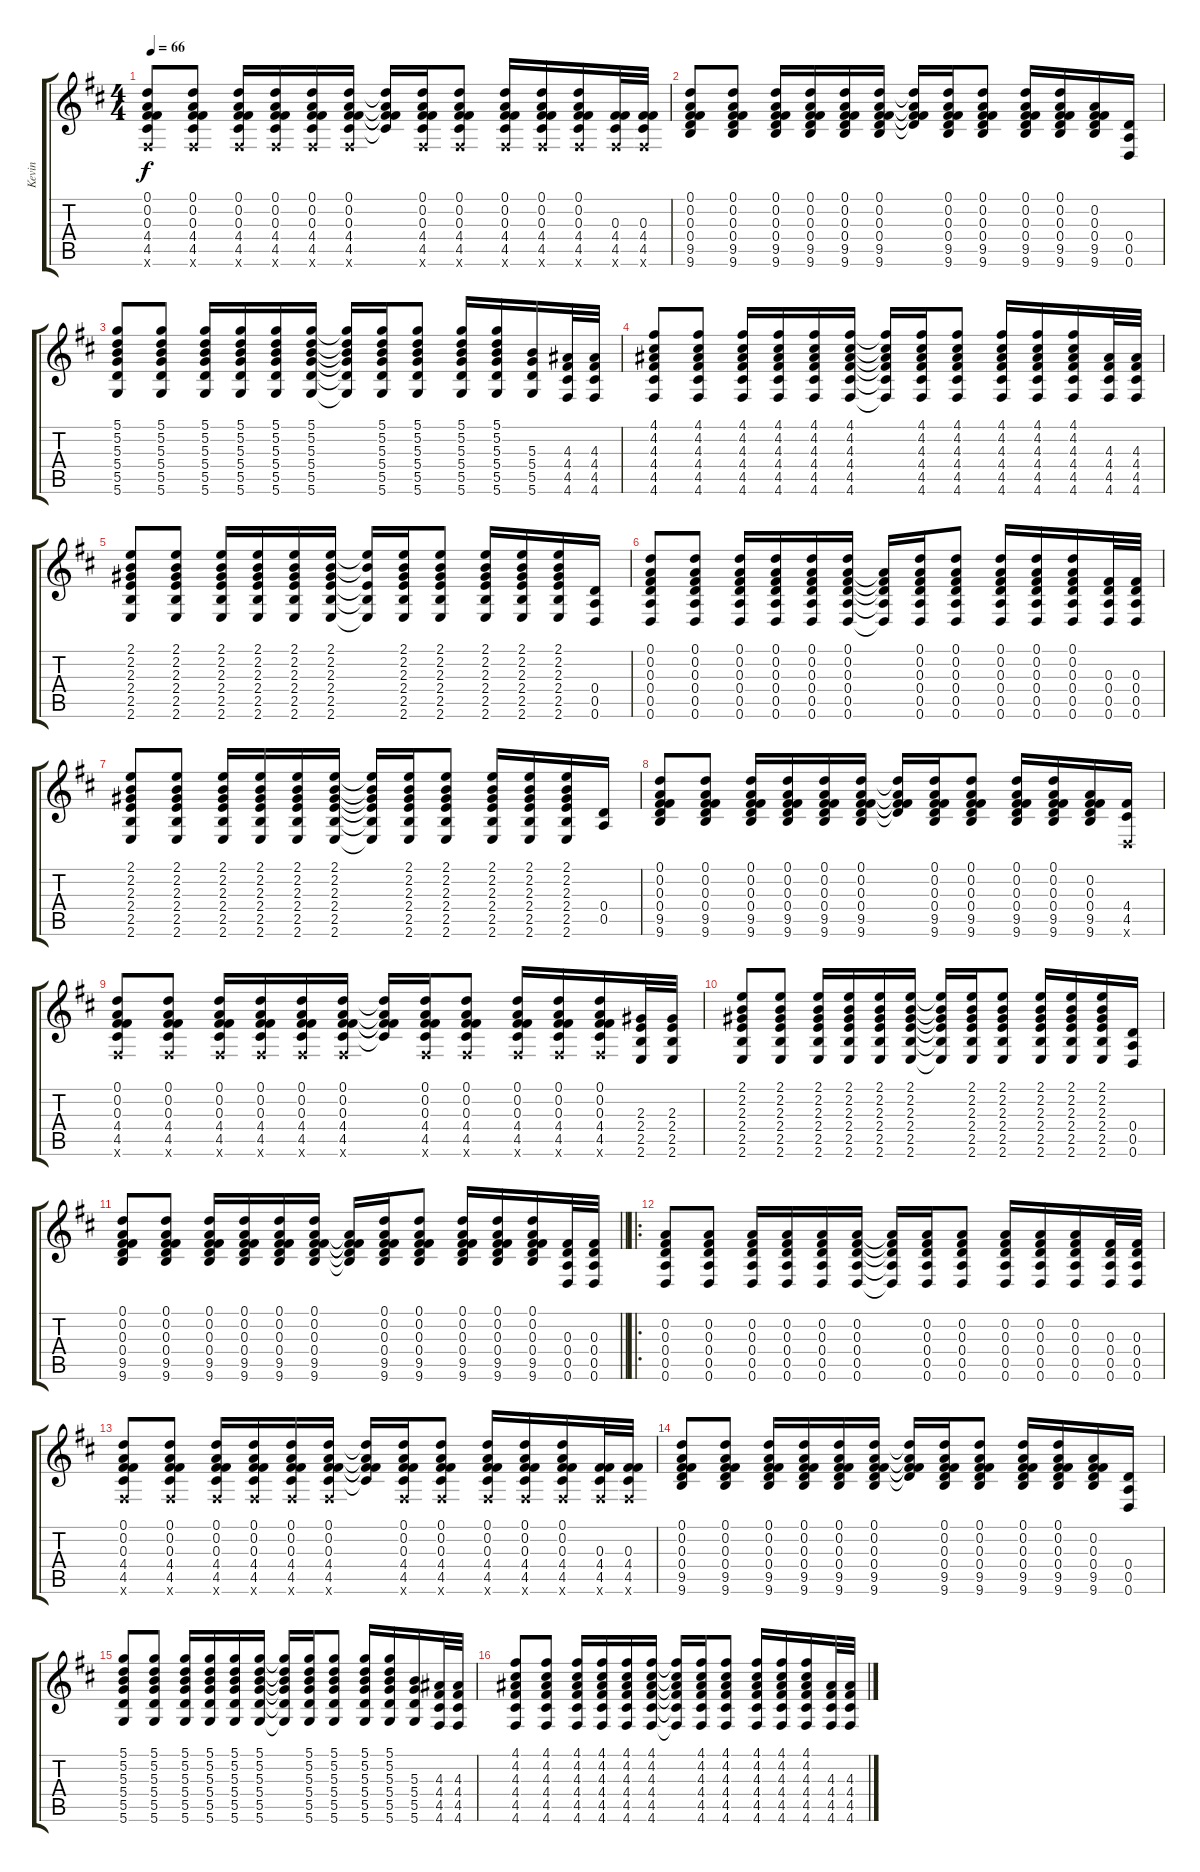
\track ("Kevin" "Kevin") {instrument distortionguitar}
\staff {score tabs}
\tuning (D4 A3 Gb3 D3 A2 D2) {hide}
\ts (4 4)
\tempo 66
\clef g2
\ks d
(0.1 0.2 0.3 4.4 4.5 4.6{x}).8{dy f} (0.1 0.2 0.3 4.4 4.5 4.6{x}).8 (0.1 0.2 0.3 4.4 4.5 4.6{x}).16 (0.1 0.2 0.3 4.4 4.5 4.6{x}).16 (0.1 0.2 0.3 4.4 4.5 4.6{x}).16 (0.1 0.2 0.3 4.4 4.5 4.6{x}).16 (0.1{t} 0.2{t} 0.3{t} 4.4{t} 4.5{t}).16 (0.1 0.2 0.3 4.4 4.5 4.6{x}).16 (0.1 0.2 0.3 4.4 4.5 4.6{x}).8 (0.1 0.2 0.3 4.4 4.5 4.6{x}).16 (0.1 0.2 0.3 4.4 4.5 4.6{x}).16 (0.1 0.2 0.3 4.4 4.5 4.6{x}).16 (0.3 4.4 4.5 4.6{x}).32 (0.3 4.4 4.5 4.6{x}).32 |
(0.1 0.2 0.3 0.4 9.5 9.6).8 (0.1 0.2 0.3 0.4 9.5 9.6).8 (0.1 0.2 0.3 0.4 9.5 9.6).16 (0.1 0.2 0.3 0.4 9.5 9.6).16 (0.1 0.2 0.3 0.4 9.5 9.6).16 (0.1 0.2 0.3 0.4 9.5 9.6).16 (0.1{t} 0.2{t} 0.3{t} 0.4{t} 9.5{t}).16 (0.1 0.2 0.3 0.4 9.5 9.6).16 (0.1 0.2 0.3 0.4 9.5 9.6).8 (0.1 0.2 0.3 0.4 9.5 9.6).16 (0.1 0.2 0.3 0.4 9.5 9.6).16 (0.2 0.3 0.4 9.5 9.6).16 (0.4 0.5 0.6).16 |
(5.1 5.2 5.3 5.4 5.5 5.6).8 (5.1 5.2 5.3 5.4 5.5 5.6).8 (5.1 5.2 5.3 5.4 5.5 5.6).16 (5.1 5.2 5.3 5.4 5.5 5.6).16 (5.1 5.2 5.3 5.4 5.5 5.6).16 (5.1 5.2 5.3 5.4 5.5 5.6).16 (5.1{t} 5.2{t} 5.3{t} 5.4{t} 5.5{t} 5.6{t}).16 (5.1 5.2 5.3 5.4 5.5 5.6).16 (5.1 5.2 5.3 5.4 5.5 5.6).8 (5.1 5.2 5.3 5.4 5.5 5.6).16 (5.1 5.2 5.3 5.4 5.5 5.6).16 (5.3 5.4 5.5 5.6).16 (4.3 4.4 4.5 4.6).32 (4.3 4.4 4.5 4.6).32 |
(4.1 4.2 4.3 4.4 4.5 4.6).8 (4.1 4.2 4.3 4.4 4.5 4.6).8 (4.1 4.2 4.3 4.4 4.5 4.6).16 (4.1 4.2 4.3 4.4 4.5 4.6).16 (4.1 4.2 4.3 4.4 4.5 4.6).16 (4.1 4.2 4.3 4.4 4.5 4.6).16 (4.1{t} 4.2{t} 4.3{t} 4.4{t} 4.5{t} 4.6{t}).16 (4.1 4.2 4.3 4.4 4.5 4.6).16 (4.1 4.2 4.3 4.4 4.5 4.6).8 (4.1 4.2 4.3 4.4 4.5 4.6).16 (4.1 4.2 4.3 4.4 4.5 4.6).16 (4.1 4.2 4.3 4.4 4.5 4.6).16 (4.3 4.4 4.5 4.6).32 (4.3 4.4 4.5 4.6).32 |
(2.1 2.2 2.3 2.4 2.5 2.6).8 (2.1 2.2 2.3 2.4 2.5 2.6).8 (2.1 2.2 2.3 2.4 2.5 2.6).16 (2.1 2.2 2.3 2.4 2.5 2.6).16 (2.1 2.2 2.3 2.4 2.5 2.6).16 (2.1 2.2 2.3 2.4 2.5 2.6).16 (2.1{t} 2.2{t} 2.4{t} 2.5{t} 2.6{t}).16 (2.1 2.2 2.3 2.4 2.5 2.6).16 (2.1 2.2 2.3 2.4 2.5 2.6).8 (2.1 2.2 2.3 2.4 2.5 2.6).16 (2.1 2.2 2.3 2.4 2.5 2.6).16 (2.1 2.2 2.3 2.4 2.5 2.6).16 (0.4 0.5 0.6).16 |
(0.1 0.2 0.3 0.4 0.5 0.6).8 (0.1 0.2 0.3 0.4 0.5 0.6).8 (0.1 0.2 0.3 0.4 0.5 0.6).16 (0.1 0.2 0.3 0.4 0.5 0.6).16 (0.1 0.2 0.3 0.4 0.5 0.6).16 (0.1 0.2 0.3 0.4 0.5 0.6).16 (0.2{t} 0.3{t} 0.4{t} 0.5{t} 0.6{t}).16 (0.1 0.2 0.3 0.4 0.5 0.6).16 (0.1 0.2 0.3 0.4 0.5 0.6).8 (0.1 0.2 0.3 0.4 0.5 0.6).16 (0.1 0.2 0.3 0.4 0.5 0.6).16 (0.1 0.2 0.3 0.4 0.5 0.6).16 (0.3 0.4 0.5 0.6).32 (0.3 0.4 0.5 0.6).32 |
(2.1 2.2 2.3 2.4 2.5 2.6).8 (2.1 2.2 2.3 2.4 2.5 2.6).8 (2.1 2.2 2.3 2.4 2.5 2.6).16 (2.1 2.2 2.3 2.4 2.5 2.6).16 (2.1 2.2 2.3 2.4 2.5 2.6).16 (2.1 2.2 2.3 2.4 2.5 2.6).16 (2.1{t} 2.2{t} 2.3{t} 2.4{t} 2.5{t} 2.6{t}).16 (2.1 2.2 2.3 2.4 2.5 2.6).16 (2.1 2.2 2.3 2.4 2.5 2.6).8 (2.1 2.2 2.3 2.4 2.5 2.6).16 (2.1 2.2 2.3 2.4 2.5 2.6).16 (2.1 2.2 2.3 2.4 2.5 2.6).16 (0.4 0.5).16 |
(0.1 0.2 0.3 0.4 9.5 9.6).8 (0.1 0.2 0.3 0.4 9.5 9.6).8 (0.1 0.2 0.3 0.4 9.5 9.6).16 (0.1 0.2 0.3 0.4 9.5 9.6).16 (0.1 0.2 0.3 0.4 9.5 9.6).16 (0.1 0.2 0.3 0.4 9.5 9.6).16 (0.1{t} 0.2{t} 0.3{t} 0.4{t} 9.5{t}).16 (0.1 0.2 0.3 0.4 9.5 9.6).16 (0.1 0.2 0.3 0.4 9.5 9.6).8 (0.1 0.2 0.3 0.4 9.5 9.6).16 (0.1 0.2 0.3 0.4 9.5 9.6).16 (0.2 0.3 0.4 9.5 9.6).16 (4.4 4.5 0.6{x}).16 |
(0.1 0.2 0.3 4.4 4.5 4.6{x}).8 (0.1 0.2 0.3 4.4 4.5 4.6{x}).8 (0.1 0.2 0.3 4.4 4.5 4.6{x}).16 (0.1 0.2 0.3 4.4 4.5 4.6{x}).16 (0.1 0.2 0.3 4.4 4.5 4.6{x}).16 (0.1 0.2 0.3 4.4 4.5 4.6{x}).16 (0.1{t} 0.2{t} 0.3{t} 4.4{t} 4.5{t}).16 (0.1 0.2 0.3 4.4 4.5 4.6{x}).16 (0.1 0.2 0.3 4.4 4.5 4.6{x}).8 (0.1 0.2 0.3 4.4 4.5 4.6{x}).16 (0.1 0.2 0.3 4.4 4.5 4.6{x}).16 (0.1 0.2 0.3 4.4 4.5 4.6{x}).16 (2.3 2.4 2.5 2.6).32 (2.3 2.4 2.5 2.6).32 |
(2.1 2.2 2.3 2.4 2.5 2.6).8 (2.1 2.2 2.3 2.4 2.5 2.6).8 (2.1 2.2 2.3 2.4 2.5 2.6).16 (2.1 2.2 2.3 2.4 2.5 2.6).16 (2.1 2.2 2.3 2.4 2.5 2.6).16 (2.1 2.2 2.3 2.4 2.5 2.6).16 (2.1{t} 2.2{t} 2.3{t} 2.4{t} 2.5{t} 2.6{t}).16 (2.1 2.2 2.3 2.4 2.5 2.6).16 (2.1 2.2 2.3 2.4 2.5 2.6).8 (2.1 2.2 2.3 2.4 2.5 2.6).16 (2.1 2.2 2.3 2.4 2.5 2.6).16 (2.1 2.2 2.3 2.4 2.5 2.6).16 (0.4 0.5 0.6).16 |
\barLineRight lightlight
(0.1 0.2 0.3 0.4 9.5 9.6).8 (0.1 0.2 0.3 0.4 9.5 9.6).8 (0.1 0.2 0.3 0.4 9.5 9.6).16 (0.1 0.2 0.3 0.4 9.5 9.6).16 (0.1 0.2 0.3 0.4 9.5 9.6).16 (0.1 0.2 0.3 0.4 9.5 9.6).16 (0.2{t} 0.3{t} 0.4{t} 9.5{t} 9.6{t}).16 (0.1 0.2 0.3 0.4 9.5 9.6).16 (0.1 0.2 0.3 0.4 9.5 9.6).8 (0.1 0.2 0.3 0.4 9.5 9.6).16 (0.1 0.2 0.3 0.4 9.5 9.6).16 (0.1 0.2 0.3 0.4 9.5 9.6).16 (0.3 0.4 0.5 0.6).32 (0.3 0.4 0.5 0.6).32 |
\ro
(0.2 0.3 0.4 0.5 0.6).8 (0.2 0.3 0.4 0.5 0.6).8 (0.2 0.3 0.4 0.5 0.6).16 (0.2 0.3 0.4 0.5 0.6).16 (0.2 0.3 0.4 0.5 0.6).16 (0.2 0.3 0.4 0.5 0.6).16 (0.2{t} 0.3{t} 0.4{t} 0.5{t} 0.6{t}).16 (0.2 0.3 0.4 0.5 0.6).16 (0.2 0.3 0.4 0.5 0.6).8 (0.2 0.3 0.4 0.5 0.6).16 (0.2 0.3 0.4 0.5 0.6).16 (0.2 0.3 0.4 0.5 0.6).16 (0.3 0.4 0.5 0.6).32 (0.3 0.4 0.5 0.6).32 |
(0.1 0.2 0.3 4.4 4.5 4.6{x}).8 (0.1 0.2 0.3 4.4 4.5 4.6{x}).8 (0.1 0.2 0.3 4.4 4.5 4.6{x}).16 (0.1 0.2 0.3 4.4 4.5 4.6{x}).16 (0.1 0.2 0.3 4.4 4.5 4.6{x}).16 (0.1 0.2 0.3 4.4 4.5 4.6{x}).16 (0.1{t} 0.2{t} 0.3{t} 4.4{t} 4.5{t}).16 (0.1 0.2 0.3 4.4 4.5 4.6{x}).16 (0.1 0.2 0.3 4.4 4.5 4.6{x}).8 (0.1 0.2 0.3 4.4 4.5 4.6{x}).16 (0.1 0.2 0.3 4.4 4.5 4.6{x}).16 (0.1 0.2 0.3 4.4 4.5 4.6{x}).16 (0.3 4.4 4.5 4.6{x}).32 (0.3 4.4 4.5 4.6{x}).32 |
(0.1 0.2 0.3 0.4 9.5 9.6).8 (0.1 0.2 0.3 0.4 9.5 9.6).8 (0.1 0.2 0.3 0.4 9.5 9.6).16 (0.1 0.2 0.3 0.4 9.5 9.6).16 (0.1 0.2 0.3 0.4 9.5 9.6).16 (0.1 0.2 0.3 0.4 9.5 9.6).16 (0.1{t} 0.2{t} 0.3{t} 0.4{t} 9.5{t}).16 (0.1 0.2 0.3 0.4 9.5 9.6).16 (0.1 0.2 0.3 0.4 9.5 9.6).8 (0.1 0.2 0.3 0.4 9.5 9.6).16 (0.1 0.2 0.3 0.4 9.5 9.6).16 (0.2 0.3 0.4 9.5 9.6).16 (0.4 0.5 0.6).16 |
(5.1 5.2 5.3 5.4 5.5 5.6).8 (5.1 5.2 5.3 5.4 5.5 5.6).8 (5.1 5.2 5.3 5.4 5.5 5.6).16 (5.1 5.2 5.3 5.4 5.5 5.6).16 (5.1 5.2 5.3 5.4 5.5 5.6).16 (5.1 5.2 5.3 5.4 5.5 5.6).16 (5.1{t} 5.2{t} 5.3{t} 5.4{t} 5.5{t} 5.6{t}).16 (5.1 5.2 5.3 5.4 5.5 5.6).16 (5.1 5.2 5.3 5.4 5.5 5.6).8 (5.1 5.2 5.3 5.4 5.5 5.6).16 (5.1 5.2 5.3 5.4 5.5 5.6).16 (5.3 5.4 5.5 5.6).16 (4.3 4.4 4.5 4.6).32 (4.3 4.4 4.5 4.6).32 |
(4.1 4.2 4.3 4.4 4.5 4.6).8 (4.1 4.2 4.3 4.4 4.5 4.6).8 (4.1 4.2 4.3 4.4 4.5 4.6).16 (4.1 4.2 4.3 4.4 4.5 4.6).16 (4.1 4.2 4.3 4.4 4.5 4.6).16 (4.1 4.2 4.3 4.4 4.5 4.6).16 (4.1{t} 4.2{t} 4.3{t} 4.4{t} 4.5{t} 4.6{t}).16 (4.1 4.2 4.3 4.4 4.5 4.6).16 (4.1 4.2 4.3 4.4 4.5 4.6).8 (4.1 4.2 4.3 4.4 4.5 4.6).16 (4.1 4.2 4.3 4.4 4.5 4.6).16 (4.1 4.2 4.3 4.4 4.5 4.6).16 (4.3 4.4 4.5 4.6).32 (4.3 4.4 4.5 4.6).32
